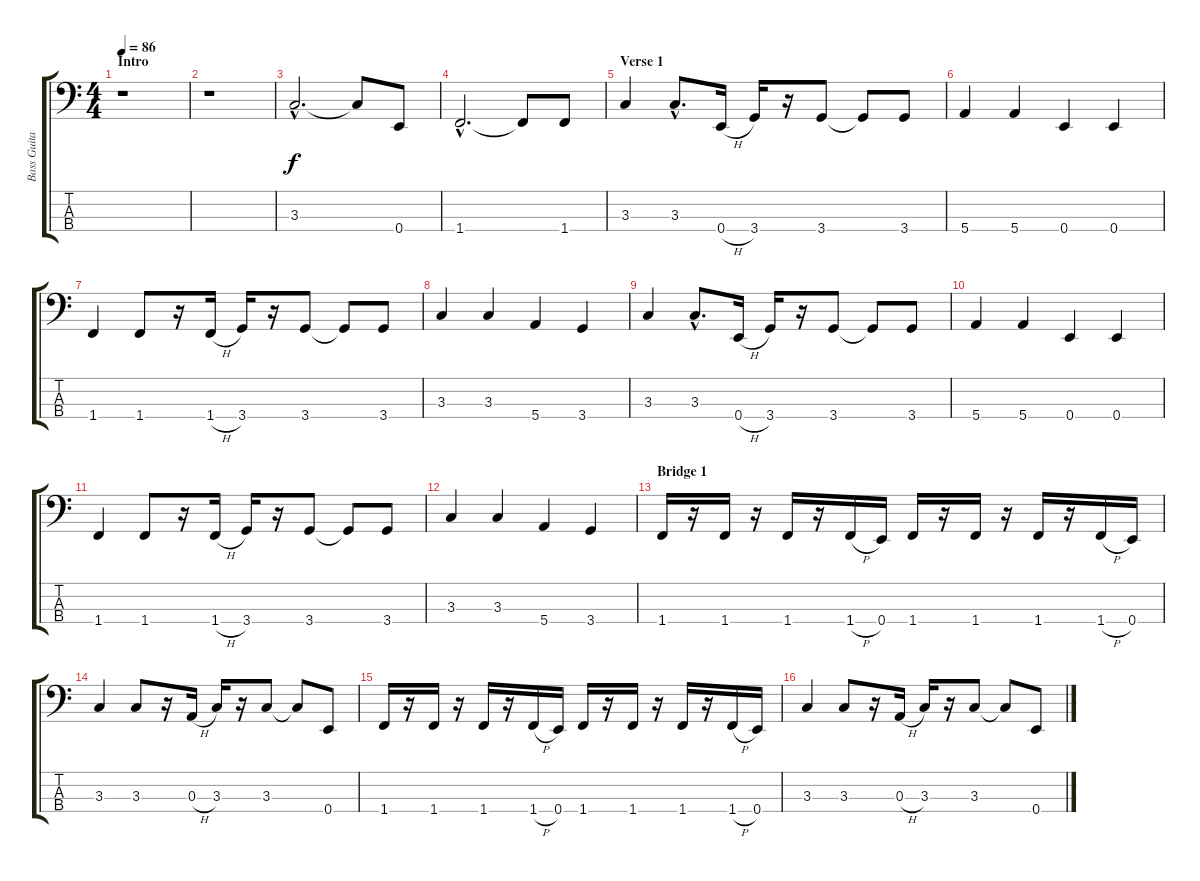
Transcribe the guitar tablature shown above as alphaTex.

\track ("Bass Guitar" "Bass Guita") {instrument electricbasspick}
\staff {score tabs}
\tuning (G2 D2 A1 E1) {hide}
\ts (4 4)
\section ("" "Intro")
\tempo 86
\clef f4
\ks c
r.1{dy f instrument electricbasspick} |
r.1 |
3.3{hac}.2{d} 3.3{t}.8 0.4.8 |
1.4{hac}.2{d} 1.4{t}.8 1.4.8 |
\section ("" "Verse 1")
3.3.4 3.3{hac}.8{d} 0.4{h}.16 3.4.16 r.16 3.4.8 3.4{t}.8 3.4.8 |
5.4.4 5.4.4 0.4.4 0.4.4 |
1.4.4 1.4.8 r.16 1.4{h}.16 3.4.16 r.16 3.4.8 3.4{t}.8 3.4.8 |
3.3.4 3.3.4 5.4.4 3.4.4 |
3.3.4 3.3{hac}.8{d} 0.4{h}.16 3.4.16 r.16 3.4.8 3.4{t}.8 3.4.8 |
5.4.4 5.4.4 0.4.4 0.4.4 |
1.4.4 1.4.8 r.16 1.4{h}.16 3.4.16 r.16 3.4.8 3.4{t}.8 3.4.8 |
3.3.4 3.3.4 5.4.4 3.4.4 |
\section ("" "Bridge 1")
1.4.16 r.16 1.4.16 r.16 1.4.16 r.16 1.4{h}.16 0.4.16 1.4.16 r.16 1.4.16 r.16 1.4.16 r.16 1.4{h}.16 0.4.16 |
3.3.4 3.3.8 r.16 0.3{h}.16 3.3.16 r.16 3.3.8 3.3{t}.8 0.4.8 |
1.4.16 r.16 1.4.16 r.16 1.4.16 r.16 1.4{h}.16 0.4.16 1.4.16 r.16 1.4.16 r.16 1.4.16 r.16 1.4{h}.16 0.4.16 |
3.3.4 3.3.8 r.16 0.3{h}.16 3.3.16 r.16 3.3.8 3.3{t}.8 0.4.8
